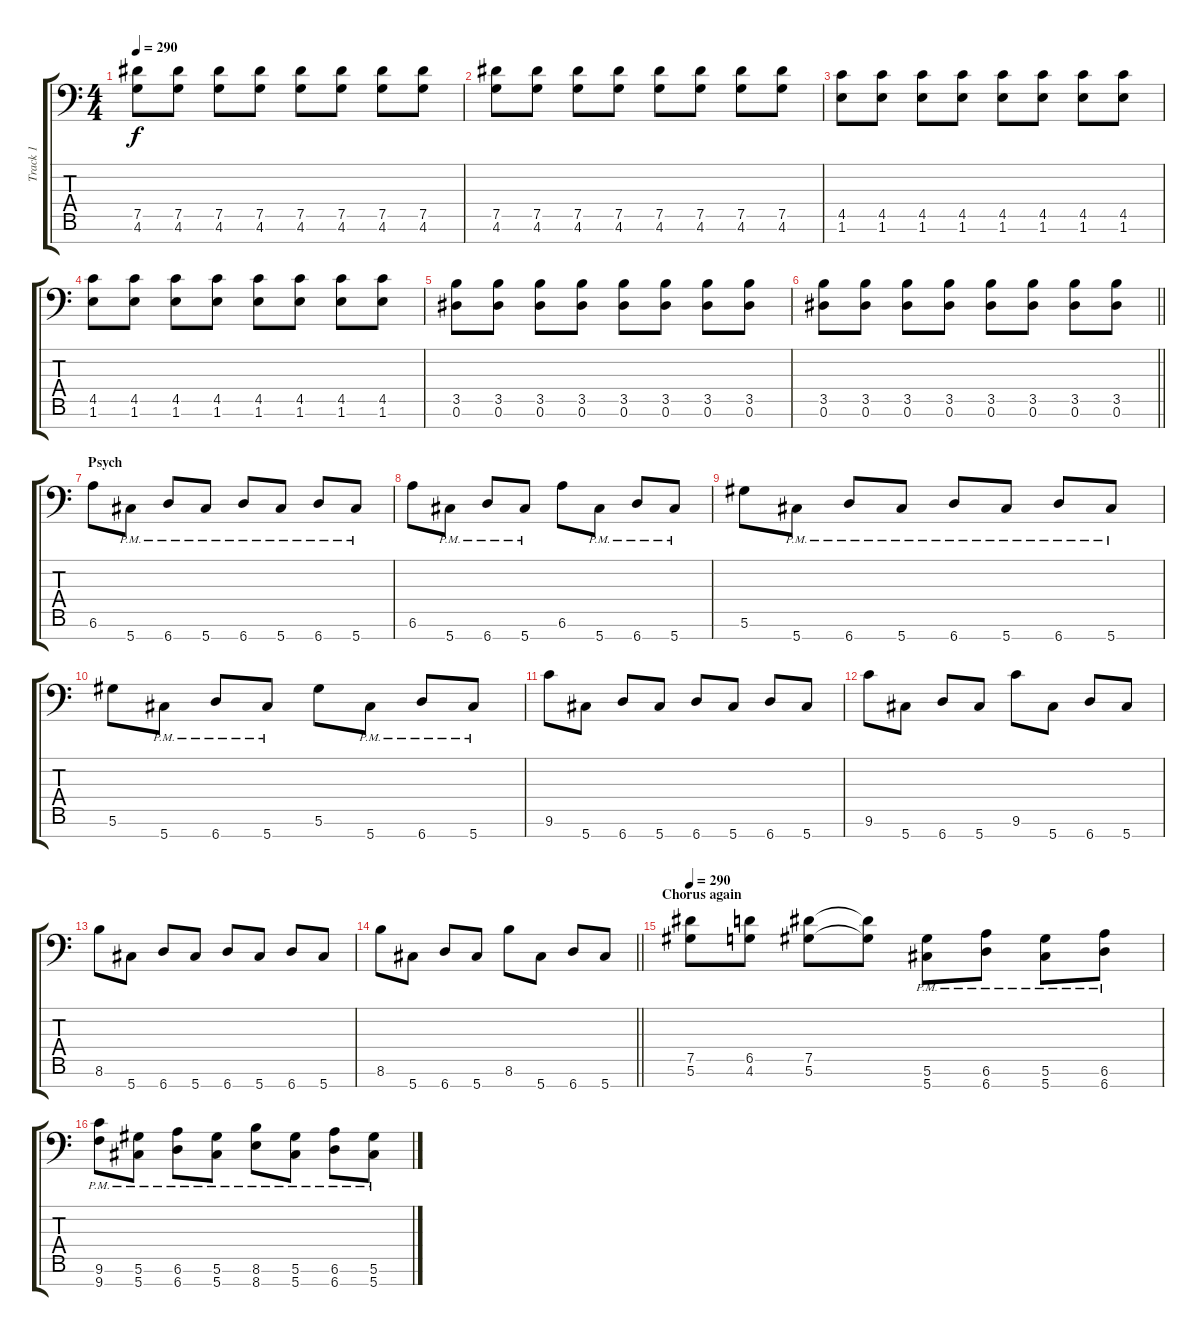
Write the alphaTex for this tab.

\track ("Track 1" "Track 1") {instrument distortionguitar}
\staff {score tabs}
\tuning (Eb4 Bb3 Gb3 Db3 Ab2 Eb2 Ab1) {hide}
\ts (4 4)
\tempo 290
\clef f4
\ks c
(7.5 4.6).8{dy f} (7.5 4.6).8 (7.5 4.6).8 (7.5 4.6).8 (7.5 4.6).8 (7.5 4.6).8 (7.5 4.6).8 (7.5 4.6).8 |
(7.5 4.6).8 (7.5 4.6).8 (7.5 4.6).8 (7.5 4.6).8 (7.5 4.6).8 (7.5 4.6).8 (7.5 4.6).8 (7.5 4.6).8 |
(4.5 1.6).8 (4.5 1.6).8 (4.5 1.6).8 (4.5 1.6).8 (4.5 1.6).8 (4.5 1.6).8 (4.5 1.6).8 (4.5 1.6).8 |
(4.5 1.6).8 (4.5 1.6).8 (4.5 1.6).8 (4.5 1.6).8 (4.5 1.6).8 (4.5 1.6).8 (4.5 1.6).8 (4.5 1.6).8 |
(3.5 0.6).8 (3.5 0.6).8 (3.5 0.6).8 (3.5 0.6).8 (3.5 0.6).8 (3.5 0.6).8 (3.5 0.6).8 (3.5 0.6).8 |
\barLineRight lightlight
(3.5 0.6).8 (3.5 0.6).8 (3.5 0.6).8 (3.5 0.6).8 (3.5 0.6).8 (3.5 0.6).8 (3.5 0.6).8 (3.5 0.6).8 |
\section ("" "Psych")
6.6.8 5.7{pm}.8 6.7{pm}.8 5.7{pm}.8 6.7{pm}.8 5.7{pm}.8 6.7{pm}.8 5.7{pm}.8 |
6.6.8 5.7{pm}.8 6.7{pm}.8 5.7{pm}.8 6.6.8 5.7{pm}.8 6.7{pm}.8 5.7{pm}.8 |
5.6.8 5.7{pm}.8 6.7{pm}.8 5.7{pm}.8 6.7{pm}.8 5.7{pm}.8 6.7{pm}.8 5.7{pm}.8 |
5.6.8 5.7{pm}.8 6.7{pm}.8 5.7{pm}.8 5.6.8 5.7{pm}.8 6.7{pm}.8 5.7{pm}.8 |
9.6.8 5.7.8 6.7.8 5.7.8 6.7.8 5.7.8 6.7.8 5.7.8 |
9.6.8 5.7.8 6.7.8 5.7.8 9.6.8 5.7.8 6.7.8 5.7.8 |
8.6.8 5.7.8 6.7.8 5.7.8 6.7.8 5.7.8 6.7.8 5.7.8 |
\barLineRight lightlight
8.6.8 5.7.8 6.7.8 5.7.8 8.6.8 5.7.8 6.7.8 5.7.8 |
\section ("" "Chorus again")
\tempo 290
(7.5 5.6).8 (6.5 4.6).8 (7.5 5.6).8 (7.5{t} 5.6{t}).8 (5.6{pm} 5.7{pm}).8 (6.6{pm} 6.7{pm}).8 (5.6{pm} 5.7{pm}).8 (6.6{pm} 6.7{pm}).8 |
(9.6{pm} 9.7{pm}).8 (5.6{pm} 5.7{pm}).8 (6.6{pm} 6.7{pm}).8 (5.6{pm} 5.7{pm}).8 (8.6{pm} 8.7{pm}).8 (5.6{pm} 5.7{pm}).8 (6.6{pm} 6.7{pm}).8 (5.6{pm} 5.7{pm}).8
